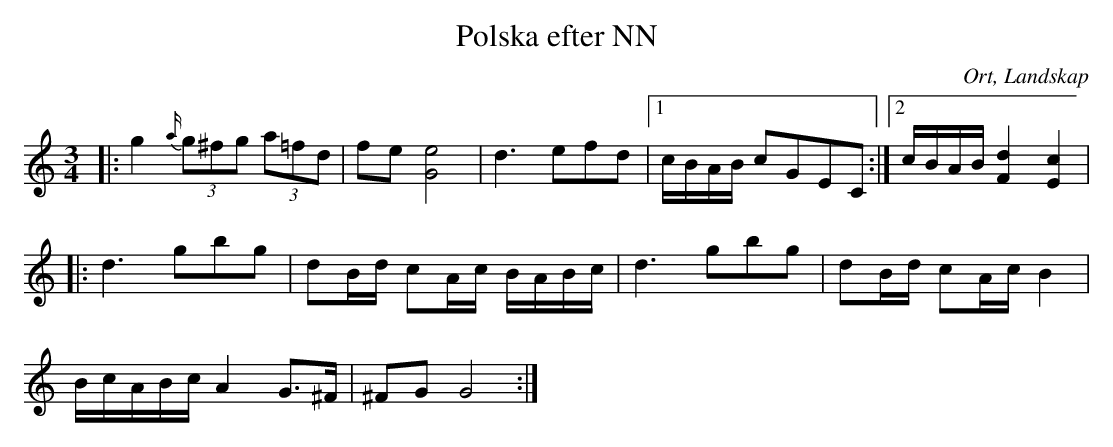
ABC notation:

X:1
T:Polska efter NN
O:Ort, Landskap
M:3/4
L:1/8
K:C
|:g2 {a/}(3g^fg (3a=fd|fe [G4e4]|d3 efd|1c/B/A/B/ cGEC:|2 c/B/A/B/ [F2d2][E2c2]|
|:d3 gbg| dB/d/ cA/c/ B/A/B/c/| d3 gbg| dB/d/ cA/c/ B2|
B/c/A/B/c/ A2 G>^F | ^FG G4 :|
